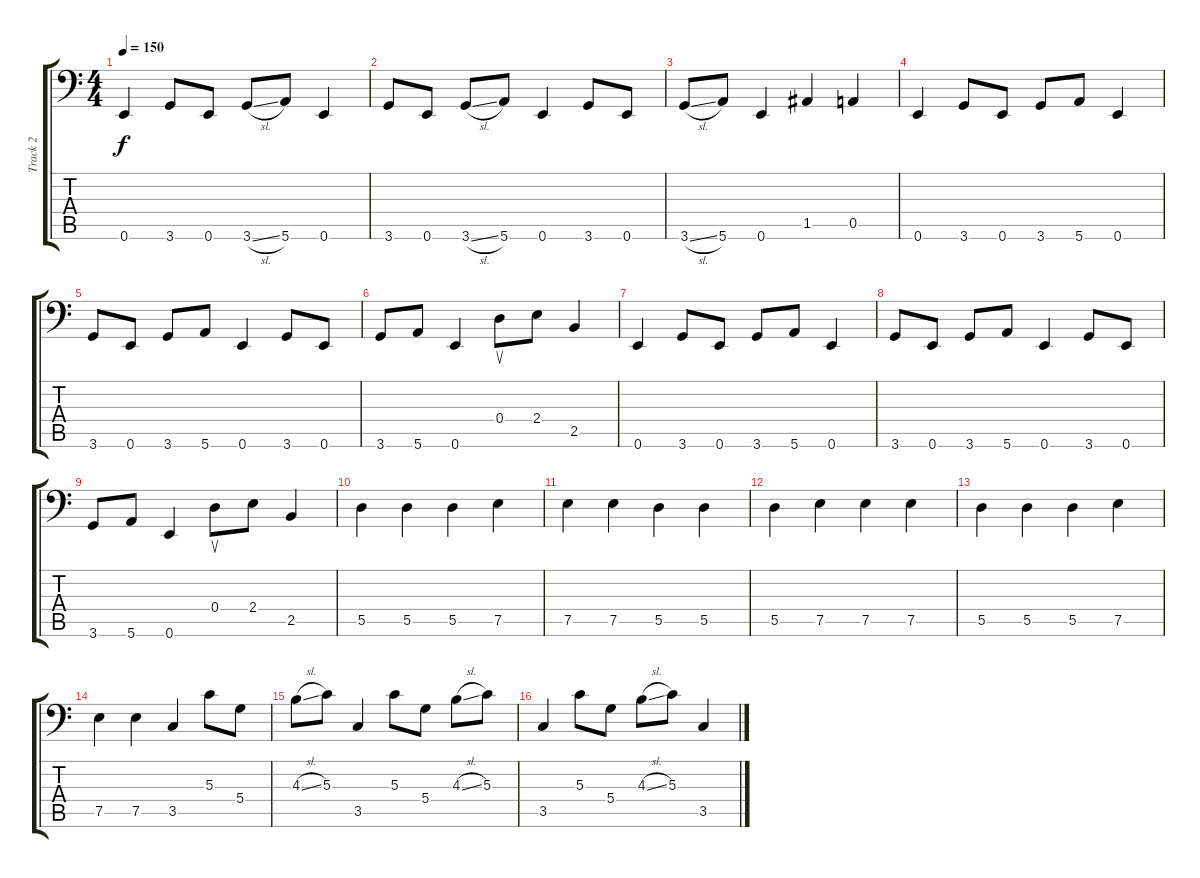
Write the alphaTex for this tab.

\track ("Track 2" "Track 2") {instrument electricbasspick}
\staff {score tabs}
\tuning (E3 B2 G2 D2 A1 E1) {hide}
\ts (4 4)
\tempo 150
\clef f4
\ks c
0.6.4{dy f} 3.6.8 0.6.8 3.6{sl}.8 5.6.8 0.6.4 |
3.6.8 0.6.8 3.6{sl}.8 5.6.8 0.6.4 3.6.8 0.6.8 |
3.6{sl}.8 5.6.8 0.6.4 1.5.4 0.5.4 |
0.6.4 3.6.8 0.6.8 3.6.8 5.6.8 0.6.4 |
3.6.8 0.6.8 3.6.8 5.6.8 0.6.4 3.6.8 0.6.8 |
3.6.8 5.6.8 0.6.4 0.4.8{su} 2.4.8 2.5.4 |
0.6.4 3.6.8 0.6.8 3.6.8 5.6.8 0.6.4 |
3.6.8 0.6.8 3.6.8 5.6.8 0.6.4 3.6.8 0.6.8 |
3.6.8 5.6.8 0.6.4 0.4.8{su} 2.4.8 2.5.4 |
5.5.4 5.5.4 5.5.4 7.5.4 |
7.5.4 7.5.4 5.5.4 5.5.4 |
5.5.4 7.5.4 7.5.4 7.5.4 |
5.5.4 5.5.4 5.5.4 7.5.4 |
7.5.4 7.5.4 3.5.4 5.3.8 5.4.8 |
4.3{sl}.8 5.3.8 3.5.4 5.3.8 5.4.8 4.3{sl}.8 5.3.8 |
3.5.4 5.3.8 5.4.8 4.3{sl}.8 5.3.8 3.5.4
